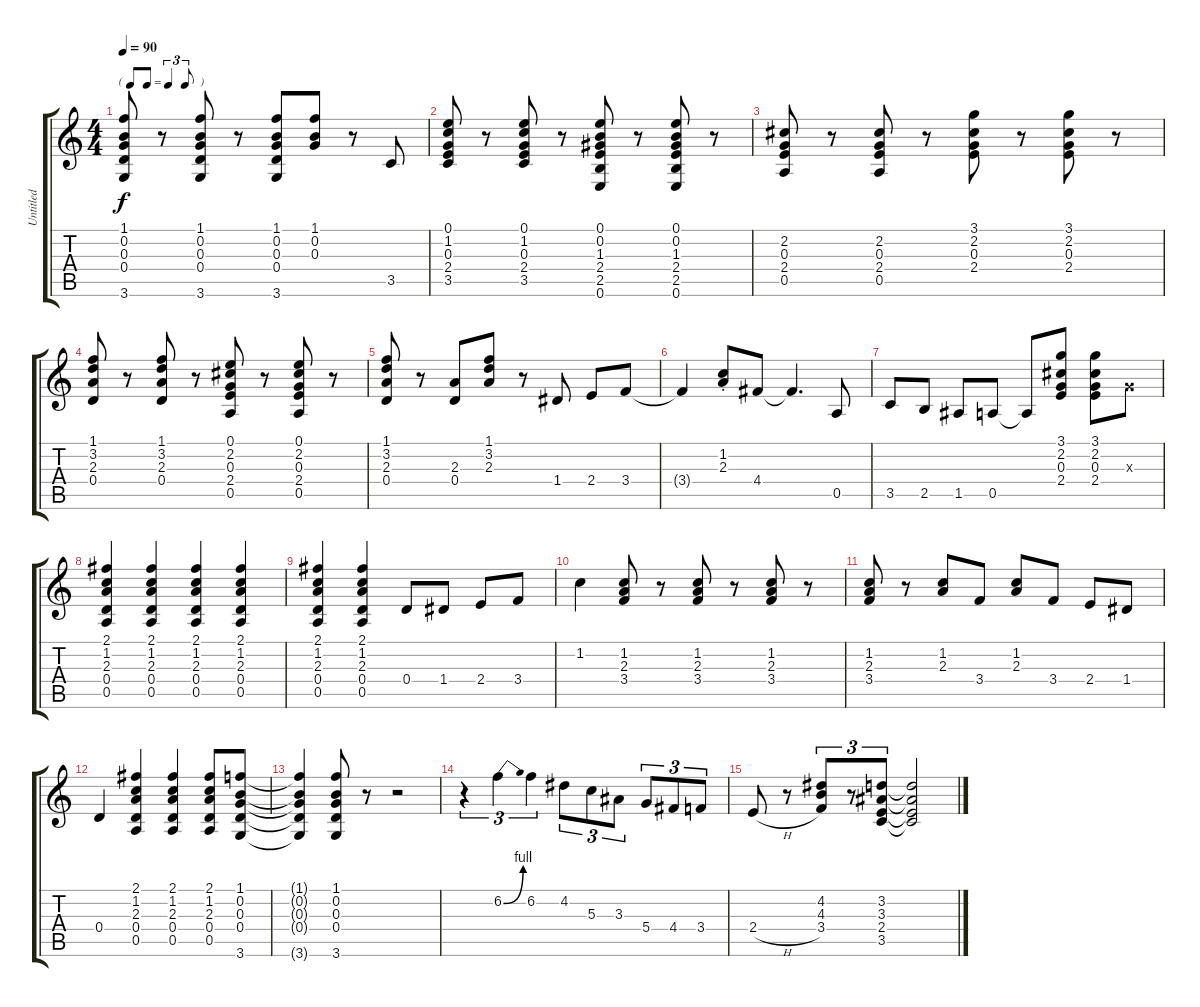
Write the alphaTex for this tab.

\track ("Untitled" "Untitled") {instrument acousticguitarsteel}
\staff {score tabs}
\tuning (E4 B3 G3 D3 A2 E2) {hide}
\ts (4 4)
\tf triplet8th
\tempo 90
\clef g2
\ks c
(1.1 0.2 0.3 0.4 3.6).8{dy f} r.8 (1.1 0.2 0.3 0.4 3.6).8 r.8 (1.1 0.2 0.3 0.4 3.6).8 (1.1 0.2 0.3).8 r.8 3.5.8 |
(0.1 1.2 0.3 2.4 3.5).8 r.8 (0.1 1.2 0.3 2.4 3.5).8 r.8 (0.1 0.2 1.3 2.4 2.5 0.6).8 r.8 (0.1 0.2 1.3 2.4 2.5 0.6).8 r.8 |
(2.2 0.3 2.4 0.5).8 r.8 (2.2 0.3 2.4 0.5).8 r.8 (3.1 2.2 0.3 2.4).8 r.8 (3.1 2.2 0.3 2.4).8 r.8 |
(1.1 3.2 2.3 0.4).8 r.8 (1.1 3.2 2.3 0.4).8 r.8 (0.1 2.2 0.3 2.4 0.5).8 r.8 (0.1 2.2 0.3 2.4 0.5).8 r.8 |
(1.1 3.2 2.3 0.4).8 r.8 (2.3 0.4).8 (1.1 3.2 2.3).8 r.8 1.4.8 2.4.8 3.4.8 |
3.4{t}.4 (1.2{st} 2.3{st}).8 4.4.8 4.4{t}.4{d} 0.5.8 |
3.5.8 2.5.8 1.5.8 0.5.8 0.5{t}.8 (3.1 2.2 0.3 2.4).8 (3.1 2.2 0.3 2.4).8 0.3{x}.8 |
(2.1 1.2 2.3 0.4 0.5).4 (2.1 1.2 2.3 0.4 0.5).4 (2.1 1.2 2.3 0.4 0.5).4 (2.1 1.2 2.3 0.4 0.5).4 |
(2.1 1.2 2.3 0.4 0.5).4 (2.1 1.2 2.3 0.4 0.5).4 0.4.8 1.4.8 2.4.8 3.4.8 |
1.2.4 (1.2 2.3 3.4).8 r.8 (1.2 2.3 3.4).8 r.8 (1.2 2.3 3.4).8 r.8 |
(1.2 2.3 3.4).8 r.8 (1.2 2.3).8 3.4.8 (1.2 2.3).8 3.4.8 2.4.8 1.4.8 |
0.4.4 (2.1 1.2 2.3 0.4 0.5).4 (2.1 1.2 2.3 0.4 0.5).4 (2.1 1.2 2.3 0.4 0.5).8 (1.1 0.2 0.3 0.4 3.6).8 |
(1.1{t} 0.2{t} 0.3{t} 0.4{t} 3.6{t}).4 (1.1 0.2 0.3 0.4 3.6).8 r.8 r.2 |
r.4{tu (3 2)} 6.2{be (bend 0 0 60 4)}.4{tu (3 2)} 6.2.4{tu (3 2)} 4.2.8{tu (3 2)} 5.3.8{tu (3 2)} 3.3.8{tu (3 2)} 5.4.8{tu (3 2)} 4.4.8{tu (3 2)} 3.4.8{tu (3 2)} |
2.4{h}.8 r.8 (4.2 4.3 3.4).8{tu (3 2)} r.8{tu (3 2)} (3.2 3.3 2.4 3.5).8{tu (3 2)} (3.2{t} 3.3{t} 2.4{t} 3.5{t}).2
